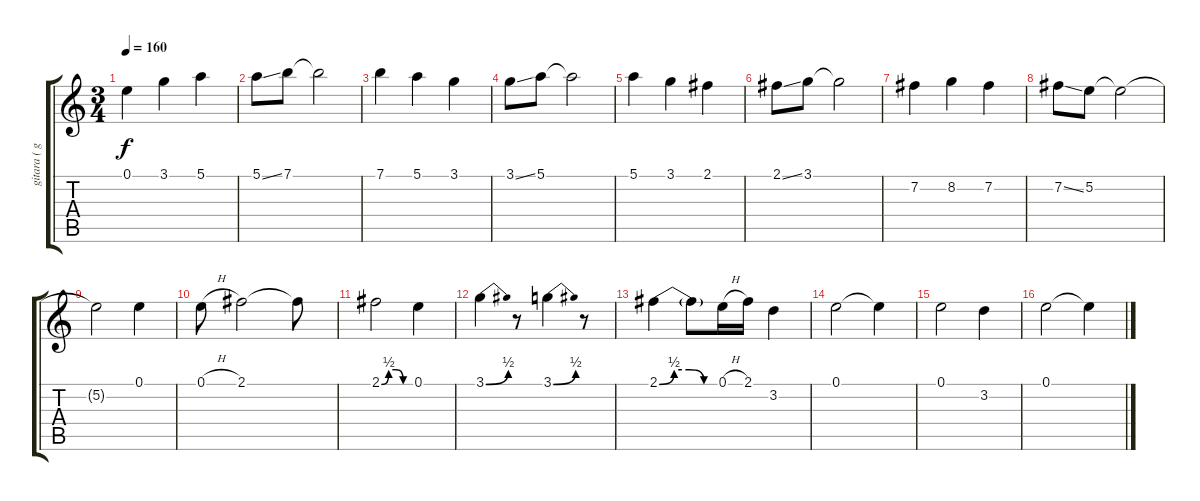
\track ("gitara ( guitar )" "gitara ( g") {instrument overdrivenguitar}
\staff {score tabs}
\tuning (E4 B3 G3 D3 A2 E2) {hide}
\ts (3 4)
\tempo 160
\clef g2
\ks c
0.1.4{dy f} 3.1.4 5.1.4 |
5.1{ss}.8 7.1.8 7.1{t}.2 |
7.1.4 5.1.4 3.1.4 |
3.1{ss}.8 5.1.8 5.1{t}.2 |
5.1.4 3.1.4 2.1.4 |
2.1{ss}.8 3.1.8 3.1{t}.2 |
7.2.4 8.2.4 7.2.4 |
7.2{ss}.8 5.2.8 5.2{t}.2 |
5.2{t}.2 0.1.4 |
0.1{h}.8 2.1.2 2.1{t}.8 |
2.1{be (custom 0 0 15 2 30 2 45 0 60 0)}.2 0.1.4 |
3.1{be (bend 0 0 60 2)}.4 r.8 3.1{be (bend 0 0 60 2)}.4 r.8 |
2.1{be (custom 0 0 15 2 30 2 45 0 60 0)}.4 2.1{t}.8 0.1{h}.16 2.1.16 3.2.4 |
0.1.2 0.1{t}.4 |
0.1.2 3.2.4 |
0.1.2 0.1{t}.4{txt ""}
